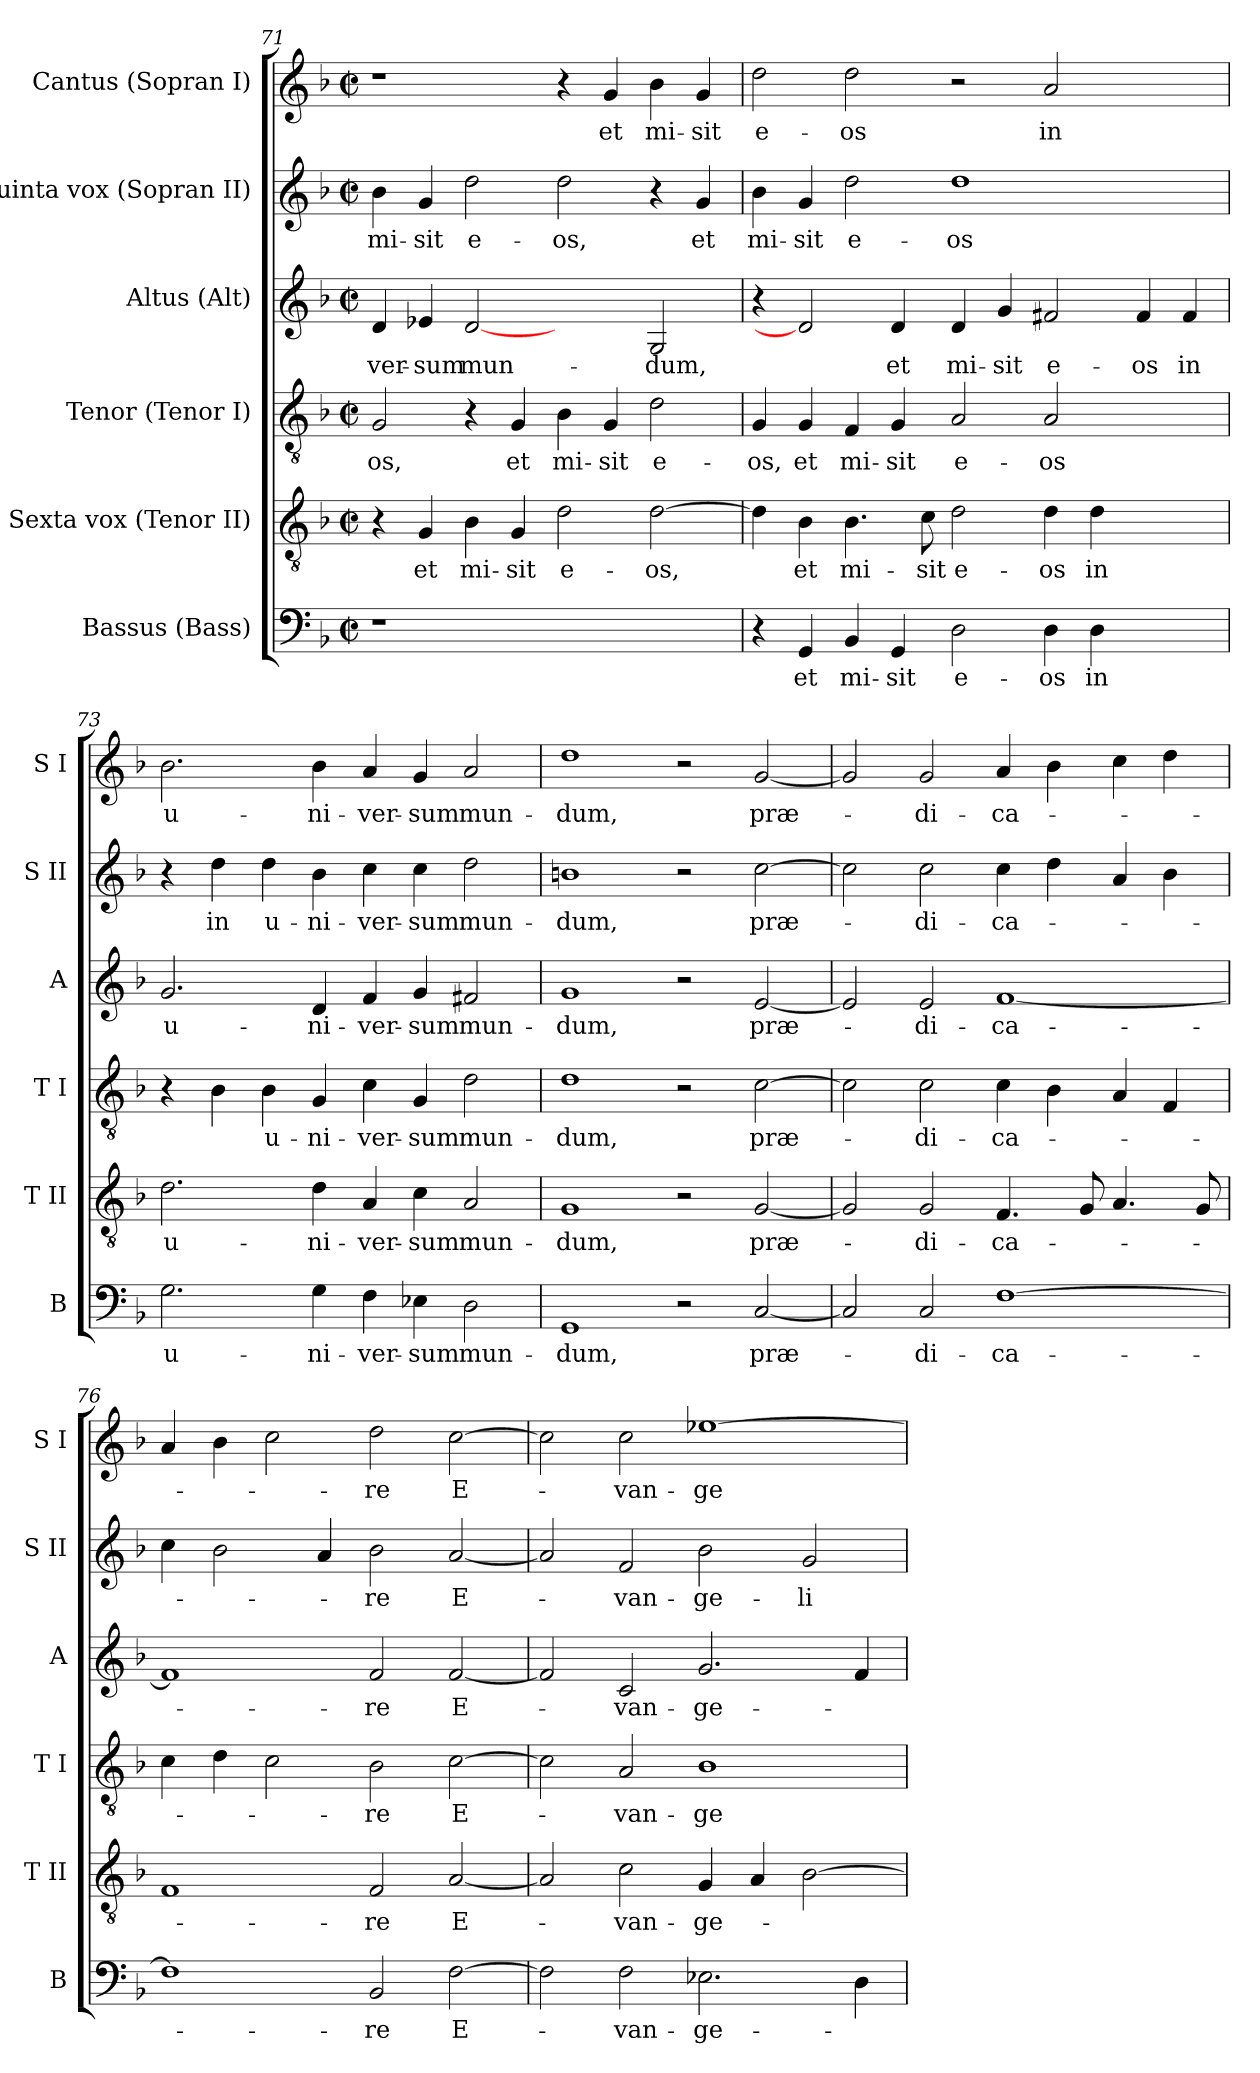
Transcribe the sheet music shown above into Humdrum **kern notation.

**kern	**text	**kern	**text	**kern	**text	**kern	**text	**kern	**text	**kern	**text
*part6	*part6	*part5	*part5	*part4	*part4	*part3	*part3	*part2	*part2	*part1	*part1
*staff6	*staff6	*staff5	*staff5	*staff4	*staff4	*staff3	*staff3	*staff2	*staff2	*staff1	*staff1
*I"Bassus (Bass)	*	*I"Sexta vox (Tenor II)	*	*I"Tenor (Tenor I)	*	*I"Altus (Alt)	*	*I"Quinta vox (Sopran II)	*	*I"Cantus (Sopran I)	*
*I'B	*	*I'T II	*	*I'T I	*	*I'A	*	*I'S II	*	*I'S I	*
*clefF4	*	*clefGv2	*	*clefGv2	*	*clefG2	*	*clefG2	*	*clefG2	*
*k[b-]	*	*k[b-]	*	*k[b-]	*	*k[b-]	*	*k[b-]	*	*k[b-]	*
*F:	*	*F:	*	*F:	*	*F:	*	*F:	*	*F:	*
*M2/2	*	*M2/2	*	*M2/2	*	*M2/2	*	*M2/2	*	*M2/2	*
*met(c|)	*	*met(c|)	*	*met(c|)	*	*met(c|)	*	*met(c|)	*	*met(c|)	*
=71	=71	=71	=71	=71	=71	=71	=71	=71	=71	=71	=71
1r	.	4r	.	2G/	-os,	4d/	-ver-	4b-\	mi-	1r	.
.	.	4G/	et	.	.	4e-X/	-sum	4g/	-sit	.	.
.	.	4B-\	mi-	4r	.	[2d	mun-	2dd\	e-	.	.
.	.	4G/	-sit	4G/	et	.	.	.	.	.	.
1ryy	.	2d\	e-	4B-\	mi-	2ryy	.	2dd\	-os,	4r	.
.	.	.	.	4G/	-sit	.	.	.	.	4g/	et
.	.	[2d\	-os,	2d\	e-	2G/	-dum,	4r	.	4b-\	mi-
.	.	.	.	.	.	.	.	4g/	et	4g/	-sit
=72	=72	=72	=72	=72	=72	=72	=72	=72	=72	=72	=72
4r	.	4d\]	.	4G/	-os,	4r	.	4b-\	mi-	2dd\	e-
4GG/	et	4B-\	et	4G/	et	2d]	.	4g/	-sit	.	.
4BB-/	mi-	4.B-\	mi-	4F/	mi-	.	.	2dd\	e-	2dd\	-os
4GG/	-sit	.	.	4G/	-sit	4d/	et	.	.	.	.
.	.	8c\	-sit	.	.	.	.	.	.	.	.
2D\	e-	2d\	e-	2A/	e-	4d/	mi-	1dd	-os	2r	.
.	.	.	.	.	.	4g/	-sit	.	.	.	.
4D\	-os	4d\	-os	2A/	-os	2f#X/	e-	.	.	2a/	in
4D\	in	4d\	in	.	.	.	.	.	.	.	.
2ryy	.	2ryy	.	2ryy	.	4f#/	-os	2ryy	.	2ryy	.
.	.	.	.	.	.	4f#/	in	.	.	.	.
=73	=73	=73	=73	=73	=73	=73	=73	=73	=73	=73	=73
2.G\	u-	2.d\	u-	4r	in	2.g/	u-	4r	.	2.b-\	u-
.	.	.	.	4B-\	.	.	.	4dd\	in	.	.
.	.	.	.	4B-\	u-	.	.	4dd\	u-	.	.
4G\	-ni-	4d\	-ni-	4G/	-ni-	4d/	-ni-	4b-\	-ni-	4b-\	-ni-
4F\	-ver-	4A/	-ver-	4c\	-ver-	4f/	-ver-	4cc\	-ver-	4a/	-ver-
4E-X\	-sum	4c\	-sum	4G/	-sum	4g/	-sum	4cc\	-sum	4g/	-sum
2D\	mun-	2A/	mun-	2d\	mun-	2f#X/	mun-	2dd\	mun-	2a/	mun-
=74	=74	=74	=74	=74	=74	=74	=74	=74	=74	=74	=74
1GG	-dum,	1G	-dum,	1d	-dum,	1g	-dum,	1bn	-dum,	1dd	-dum,
2r	.	2r	.	2r	.	2r	.	2r	.	2r	.
[2C/	præ-	[2G/	præ-	[2c\	præ-	[2e/	præ-	[2cc\	præ-	[2g/	præ-
!!LO:PB:g=z
=75	=75	=75	=75	=75	=75	=75	=75	=75	=75	=75	=75
2C/]	.	2G/]	.	2c\]	.	2e/]	.	2cc\]	.	2g/]	.
2C/	-di-	2G/	-di-	2c\	-di-	2e/	-di-	2cc\	-di-	2g/	-di-
[1F	-ca-	4.F/	-ca-	4c\	-ca-	[1f	-ca-	4cc\	-ca-	4a/	-ca-
.	.	.	.	4B-\	.	.	.	4dd\	.	4b-\	.
.	.	8G/	.	.	.	.	.	.	.	.	.
.	.	4.A/	.	4A/	.	.	.	4a/	.	4cc\	.
.	.	.	.	4F/	.	.	.	4b-\	.	4dd\	.
.	.	8G/	.	.	.	.	.	.	.	.	.
=76	=76	=76	=76	=76	=76	=76	=76	=76	=76	=76	=76
1F]	.	1F	.	4c\	.	1f]	.	4cc\	.	4a/	.
.	.	.	.	4d\	.	.	.	2b-\	.	4b-\	.
.	.	.	.	2c\	.	.	.	.	.	2cc\	.
.	.	.	.	.	.	.	.	4a/	.	.	.
2BB-/	-re	2F/	-re	2B-\	-re	2f/	-re	2b-\	-re	2dd\	-re
[2F\	E-	[2A/	E-	[2c\	E-	[2f/	E-	[2a/	E-	[2cc\	E-
=77	=77	=77	=77	=77	=77	=77	=77	=77	=77	=77	=77
2F\]	.	2A/]	.	2c\]	.	2f/]	.	2a/]	.	2cc\]	.
2F\	-van-	2c\	-van-	2A/	-van-	2c/	-van-	2f/	-van-	2cc\	-van-
2.E-X\	-ge-	4G/	-ge-	1B-	-ge-	2.g/	-ge-	2b-\	-ge-	[1ee-X	-ge-
.	.	4A/	.	.	.	.	.	.	.	.	.
.	.	[2B-\	.	.	.	.	.	2g/	-li-	.	.
4D\	.	.	.	.	.	4f/	.	.	.	.	.
=	=	=	=	=	=	=	=	=	=	=	=
*-	*-	*-	*-	*-	*-	*-	*-	*-	*-	*-	*-
